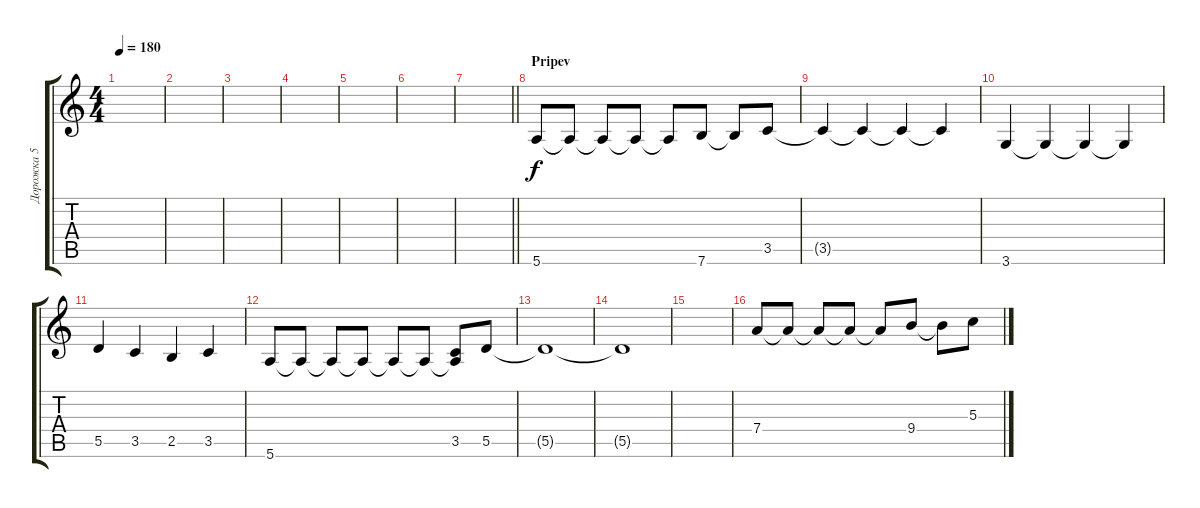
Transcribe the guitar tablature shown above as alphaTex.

\track ("Дорожка 5" "Дорожка 5") {instrument overdrivenguitar}
\staff {score tabs}
\tuning (E4 B3 G3 D3 A2 E2) {hide}
\ts (4 4)
\tempo 180
\clef g2
\ks c
|
|
|
|
|
|
\barLineRight lightlight
|
\section ("" "Pripev")
5.6.8 5.6{t}.8 5.6{t}.8 5.6{t}.8 5.6{t}.8 7.6.8 7.6{t}.8 3.5.8 |
3.5{t}.4 3.5{t}.4 3.5{t}.4 3.5{t}.4 |
3.6.4 3.6{t}.4 3.6{t}.4 3.6{t}.4 |
5.5.4 3.5.4 2.5.4 3.5.4 |
5.6.8 5.6{t}.8 5.6{t}.8 5.6{t}.8 5.6{t}.8 5.6{t}.8 (3.5 5.6{t}).8 5.5.8 |
5.5{t}.1 |
5.5{t}.1 |
|
7.4.8 7.4{t}.8 7.4{t}.8 7.4{t}.8 7.4{t}.8 9.4.8 9.4{t}.8 5.3.8
